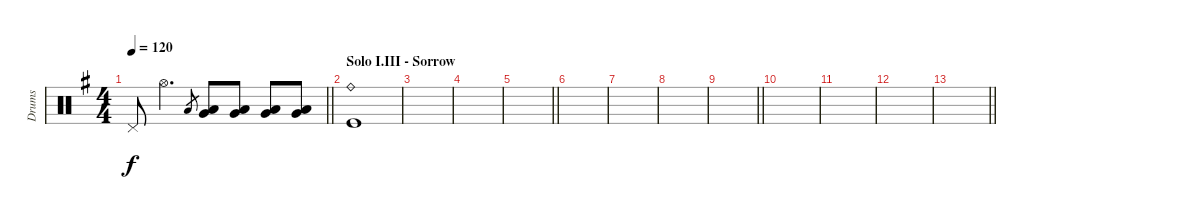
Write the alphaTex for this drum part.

\track ("Drums" "Drums") {instrument percussion}
\staff
\articulation defaults
\ts (4 4)
\tempo 120
\clef neutral
\barLineRight lightlight
\ks eminor "Pedal Hi-Hat (hit)".8{dy f} "Hi-Hat (open)".4{d} "Low Floor Tom (hit)"{h}.8{gr}
("Very Low Tom (hit)" "Low Floor Tom (hit)").8 ("Very Low Tom (hit)" "Low Floor Tom (hit)").8 ("Very Low Tom (hit)" "Low Floor Tom (hit)").8 ("Very Low Tom (hit)" "Low Floor Tom (hit)").8 |
\section ("" "Solo I.III - Sorrow")
("Ride (bell)" "Kick (hit)").1 |
|
|
\barLineRight lightlight
|
|
|
|
\barLineRight lightlight
|
|
|
|
\barLineRight lightlight
